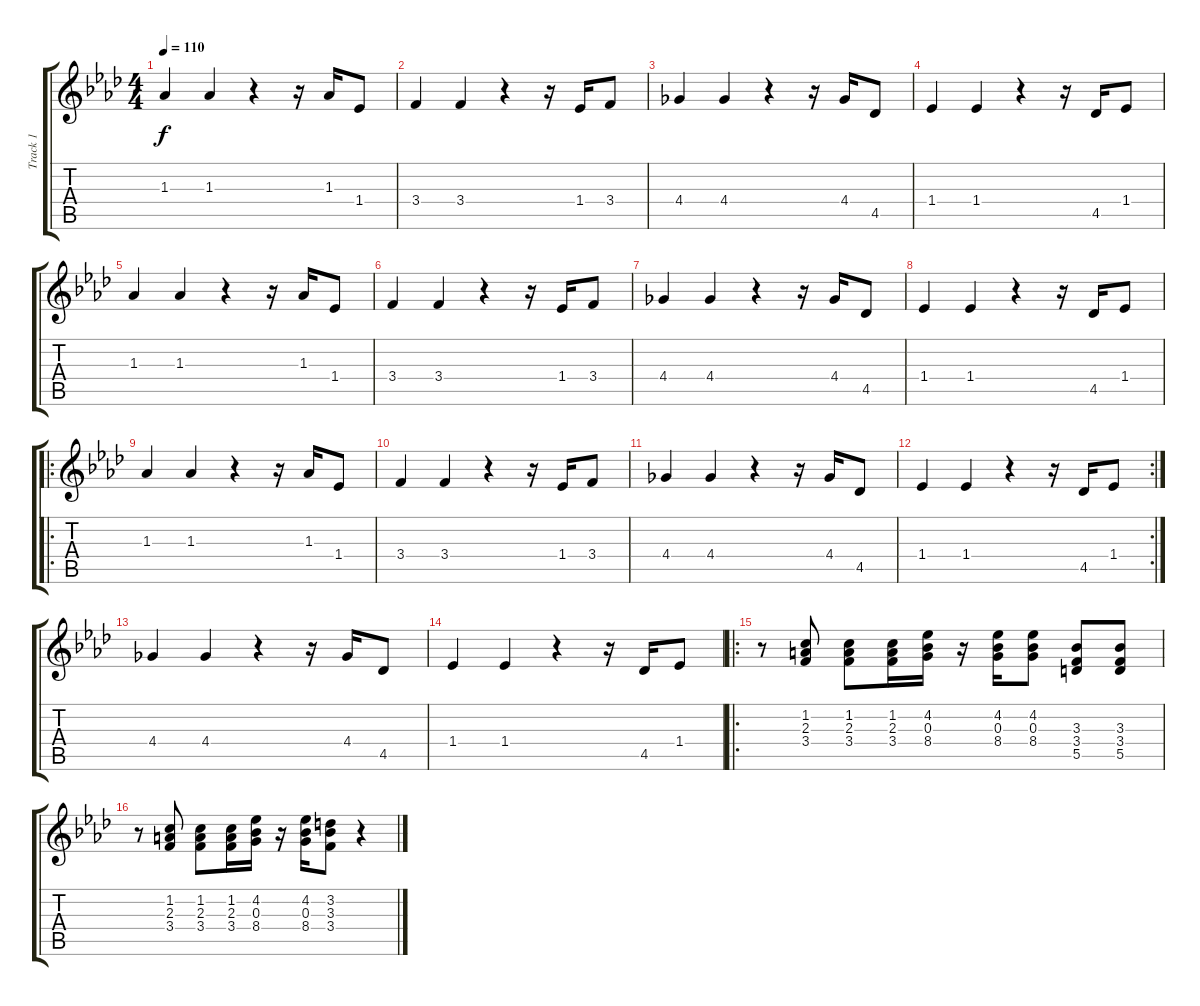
\track ("Track 1" "Track 1") {instrument acousticguitarnylon}
\staff {score tabs}
\tuning (E4 B3 G3 D3 A2 E2) {hide}
\ts (4 4)
\section ("" "")
\tempo 110
\clef g2
\ks ab
1.3.4{dy f} 1.3.4 r.4 r.16 1.3.16 1.4.8 |
3.4.4 3.4.4 r.4 r.16 1.4.16 3.4.8 |
4.4.4 4.4.4 r.4 r.16 4.4.16 4.5.8 |
1.4.4 1.4.4 r.4 r.16 4.5.16 1.4.8 |
1.3.4 1.3.4 r.4 r.16 1.3.16 1.4.8 |
3.4.4 3.4.4 r.4 r.16 1.4.16 3.4.8 |
4.4.4 4.4.4 r.4 r.16 4.4.16 4.5.8 |
1.4.4 1.4.4 r.4 r.16 4.5.16 1.4.8 |
\ro
\section ("" "")
1.3.4 1.3.4 r.4 r.16 1.3.16 1.4.8 |
3.4.4 3.4.4 r.4 r.16 1.4.16 3.4.8 |
4.4.4 4.4.4 r.4 r.16 4.4.16 4.5.8 |
\rc 2
1.4.4 1.4.4 r.4 r.16 4.5.16 1.4.8 |
4.4.4 4.4.4 r.4 r.16 4.4.16 4.5.8 |
1.4.4 1.4.4 r.4 r.16 4.5.16 1.4.8 |
\ro
\section ("" "")
r.8 (1.2 2.3 3.4).8 (1.2 2.3 3.4).8 (1.2 2.3 3.4).16 (4.2 0.3 8.4).16 r.16 (4.2 0.3 8.4).16 (4.2 0.3 8.4).8 (3.3 3.4 5.5).8 (3.3 3.4 5.5).8 |
r.8 (1.2 2.3 3.4).8 (1.2 2.3 3.4).8 (1.2 2.3 3.4).16 (4.2 0.3 8.4).16 r.16 (4.2 0.3 8.4).16 (3.2 3.3 3.4).8 r.4
